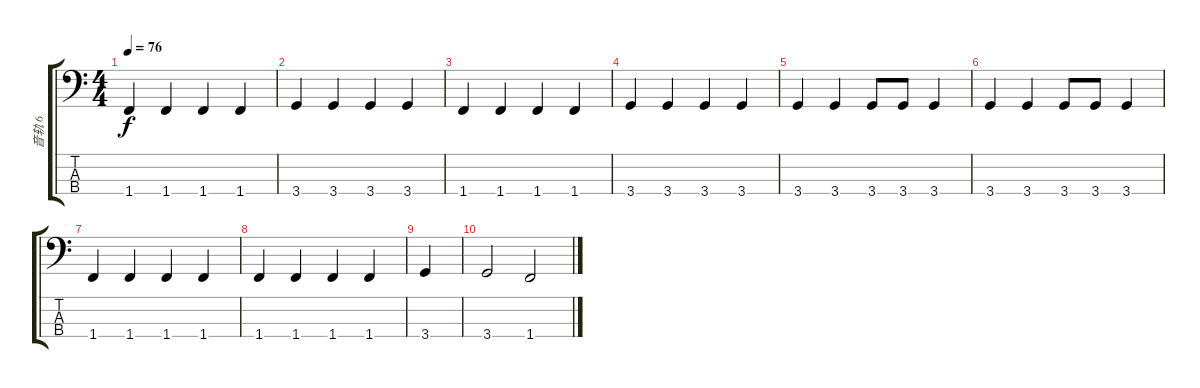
\track ("音轨 6" "音轨 6") {instrument acousticguitarnylon}
\staff {score tabs}
\tuning (G2 D2 A1 E1) {hide}
\ts (4 4)
\tempo 76
\clef f4
\ks c
1.4.4{dy f} 1.4.4 1.4.4 1.4.4 |
3.4.4 3.4.4 3.4.4 3.4.4 |
1.4.4 1.4.4 1.4.4 1.4.4 |
3.4.4 3.4.4 3.4.4 3.4.4 |
3.4.4 3.4.4 3.4.8 3.4.8 3.4.4 |
3.4.4 3.4.4 3.4.8 3.4.8 3.4.4 |
1.4.4 1.4.4 1.4.4 1.4.4 |
1.4.4 1.4.4 1.4.4 1.4.4 |
3.4.4 |
3.4.2 1.4.2
